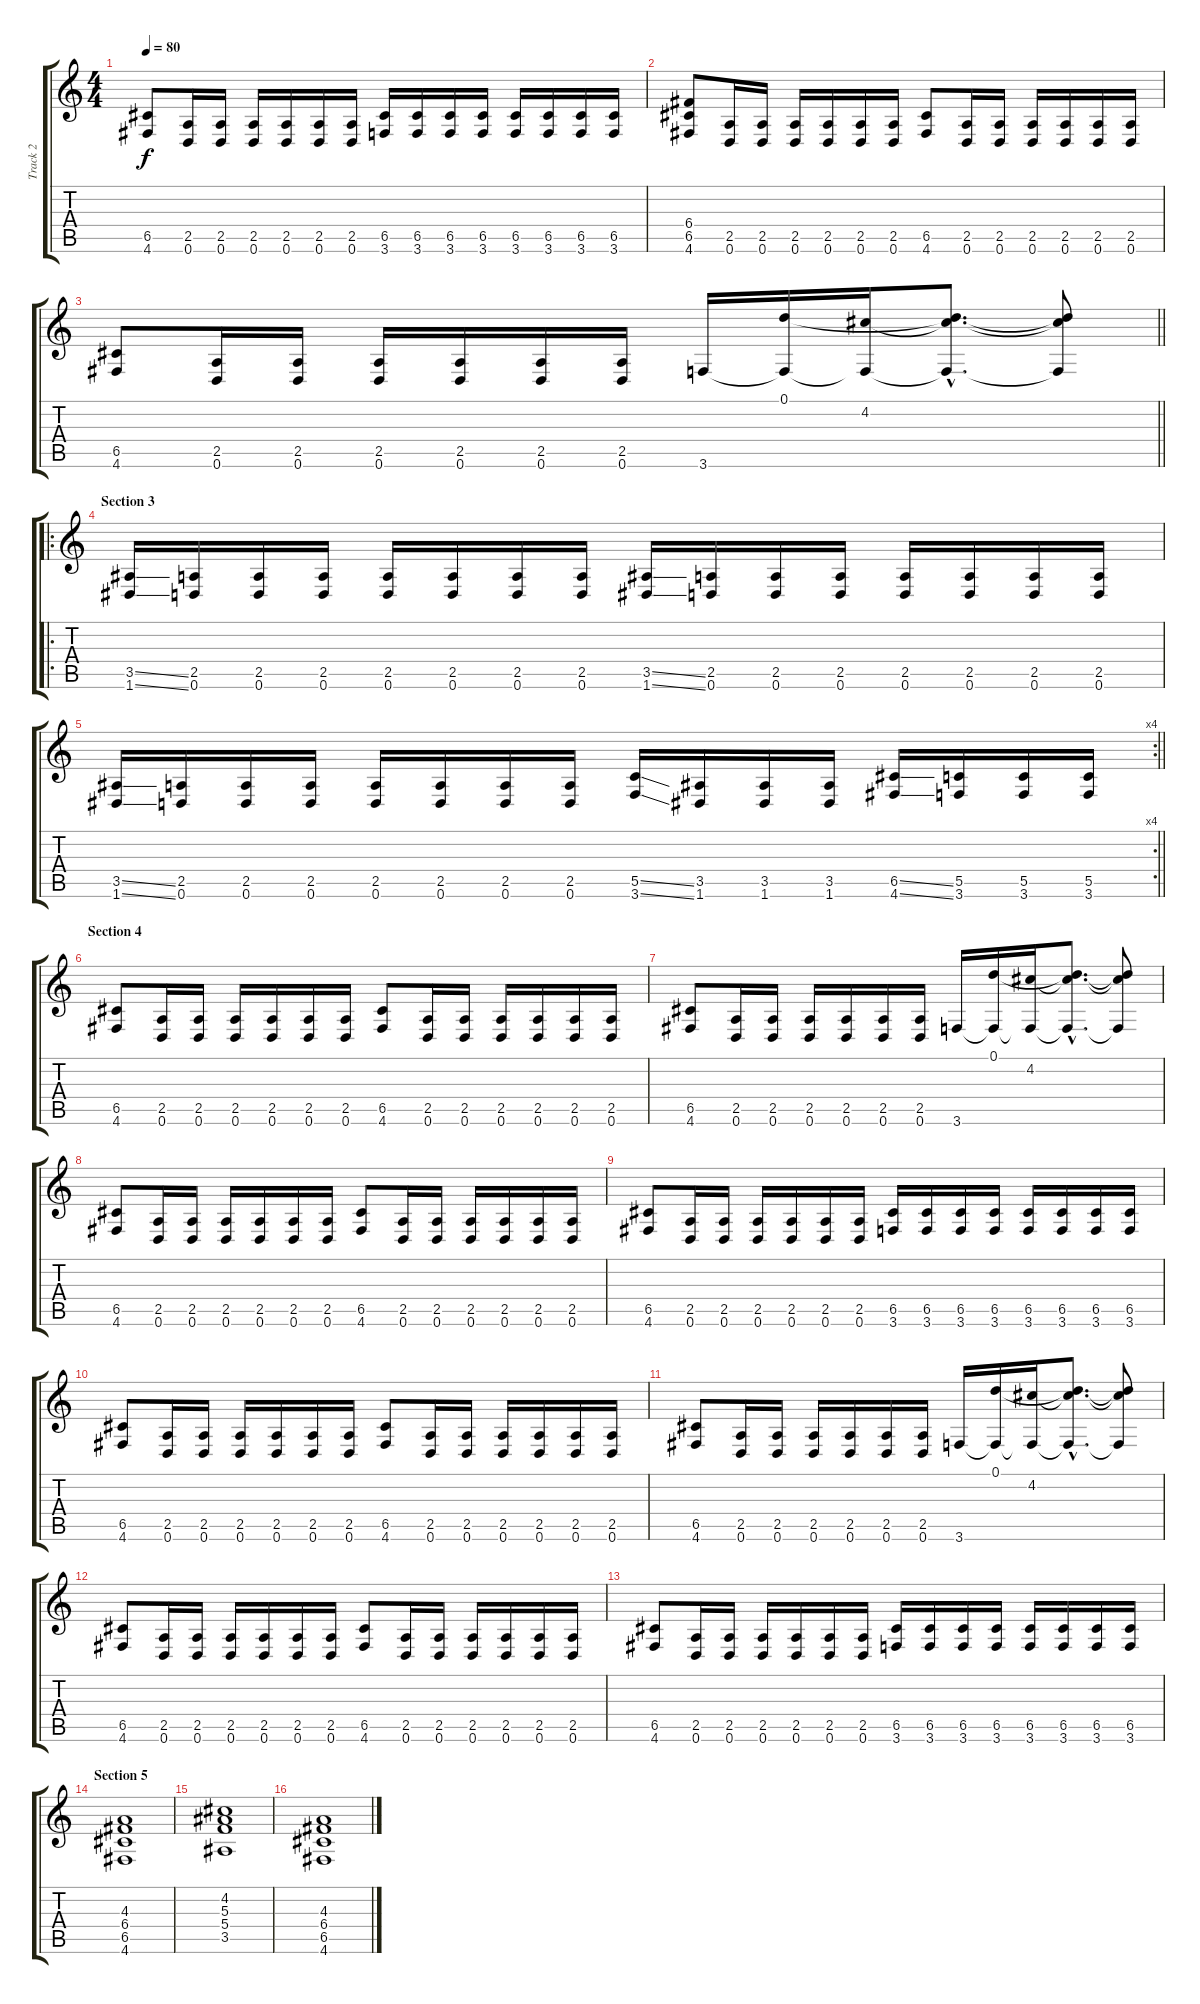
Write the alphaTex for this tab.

\track ("Track 2" "Track 2") {instrument overdrivenguitar}
\staff {score tabs}
\tuning (D4 A3 F3 C3 G2 D2) {hide}
\ts (4 4)
\tempo 80
\clef g2
\ks c
(6.5 4.6).8{dy f} (2.5 0.6).16 (2.5 0.6).16 (2.5 0.6).16 (2.5 0.6).16 (2.5 0.6).16 (2.5 0.6).16 (6.5 3.6).16 (6.5 3.6).16 (6.5 3.6).16 (6.5 3.6).16 (6.5 3.6).16 (6.5 3.6).16 (6.5 3.6).16 (6.5 3.6).16 |
(6.4 6.5 4.6).8 (2.5 0.6).16 (2.5 0.6).16 (2.5 0.6).16 (2.5 0.6).16 (2.5 0.6).16 (2.5 0.6).16 (6.5 4.6).8 (2.5 0.6).16 (2.5 0.6).16 (2.5 0.6).16 (2.5 0.6).16 (2.5 0.6).16 (2.5 0.6).16 |
\barLineRight lightlight
(6.5 4.6).8 (2.5 0.6).16 (2.5 0.6).16 (2.5 0.6).16 (2.5 0.6).16 (2.5 0.6).16 (2.5 0.6).16 3.6.16 (0.1 3.6{t}).16 (4.2 3.6{t}).16 (0.1{hac t} 4.2{hac t} 3.6{hac t}).8{d} (0.1{t} 4.2{t} 3.6{t}).8 |
\ro
\section ("" "Section 3")
(3.5{ss} 1.6{ss}).16 (2.5 0.6).16 (2.5 0.6).16 (2.5 0.6).16 (2.5 0.6).16 (2.5 0.6).16 (2.5 0.6).16 (2.5 0.6).16 (3.5{ss} 1.6{ss}).16 (2.5 0.6).16 (2.5 0.6).16 (2.5 0.6).16 (2.5 0.6).16 (2.5 0.6).16 (2.5 0.6).16 (2.5 0.6).16 |
\rc 4
\barLineRight lightlight
(3.5{ss} 1.6{ss}).16 (2.5 0.6).16 (2.5 0.6).16 (2.5 0.6).16 (2.5 0.6).16 (2.5 0.6).16 (2.5 0.6).16 (2.5 0.6).16 (5.5{ss} 3.6{ss}).16 (3.5 1.6).16 (3.5 1.6).16 (3.5 1.6).16 (6.5{ss} 4.6{ss}).16 (5.5 3.6).16 (5.5 3.6).16 (5.5 3.6).16 |
\section ("" "Section 4")
(6.5 4.6).8 (2.5 0.6).16 (2.5 0.6).16 (2.5 0.6).16 (2.5 0.6).16 (2.5 0.6).16 (2.5 0.6).16 (6.5 4.6).8 (2.5 0.6).16 (2.5 0.6).16 (2.5 0.6).16 (2.5 0.6).16 (2.5 0.6).16 (2.5 0.6).16 |
(6.5 4.6).8 (2.5 0.6).16 (2.5 0.6).16 (2.5 0.6).16 (2.5 0.6).16 (2.5 0.6).16 (2.5 0.6).16 3.6.16 (0.1 3.6{t}).16 (4.2 3.6{t}).16 (0.1{hac t} 4.2{hac t} 3.6{hac t}).8{d} (0.1{t} 4.2{t} 3.6{t}).8 |
(6.5 4.6).8 (2.5 0.6).16 (2.5 0.6).16 (2.5 0.6).16 (2.5 0.6).16 (2.5 0.6).16 (2.5 0.6).16 (6.5 4.6).8 (2.5 0.6).16 (2.5 0.6).16 (2.5 0.6).16 (2.5 0.6).16 (2.5 0.6).16 (2.5 0.6).16 |
(6.5 4.6).8 (2.5 0.6).16 (2.5 0.6).16 (2.5 0.6).16 (2.5 0.6).16 (2.5 0.6).16 (2.5 0.6).16 (6.5 3.6).16 (6.5 3.6).16 (6.5 3.6).16 (6.5 3.6).16 (6.5 3.6).16 (6.5 3.6).16 (6.5 3.6).16 (6.5 3.6).16 |
(6.5 4.6).8 (2.5 0.6).16 (2.5 0.6).16 (2.5 0.6).16 (2.5 0.6).16 (2.5 0.6).16 (2.5 0.6).16 (6.5 4.6).8 (2.5 0.6).16 (2.5 0.6).16 (2.5 0.6).16 (2.5 0.6).16 (2.5 0.6).16 (2.5 0.6).16 |
(6.5 4.6).8 (2.5 0.6).16 (2.5 0.6).16 (2.5 0.6).16 (2.5 0.6).16 (2.5 0.6).16 (2.5 0.6).16 3.6.16 (0.1 3.6{t}).16 (4.2 3.6{t}).16 (0.1{hac t} 4.2{hac t} 3.6{hac t}).8{d} (0.1{t} 4.2{t} 3.6{t}).8 |
(6.5 4.6).8 (2.5 0.6).16 (2.5 0.6).16 (2.5 0.6).16 (2.5 0.6).16 (2.5 0.6).16 (2.5 0.6).16 (6.5 4.6).8 (2.5 0.6).16 (2.5 0.6).16 (2.5 0.6).16 (2.5 0.6).16 (2.5 0.6).16 (2.5 0.6).16 |
(6.5 4.6).8 (2.5 0.6).16 (2.5 0.6).16 (2.5 0.6).16 (2.5 0.6).16 (2.5 0.6).16 (2.5 0.6).16 (6.5 3.6).16 (6.5 3.6).16 (6.5 3.6).16 (6.5 3.6).16 (6.5 3.6).16 (6.5 3.6).16 (6.5 3.6).16 (6.5 3.6).16 |
\section ("" "Section 5")
(4.3 6.4 6.5 4.6).1 |
(4.2 5.3 5.4 3.5).1 |
(4.3 6.4 6.5 4.6).1
